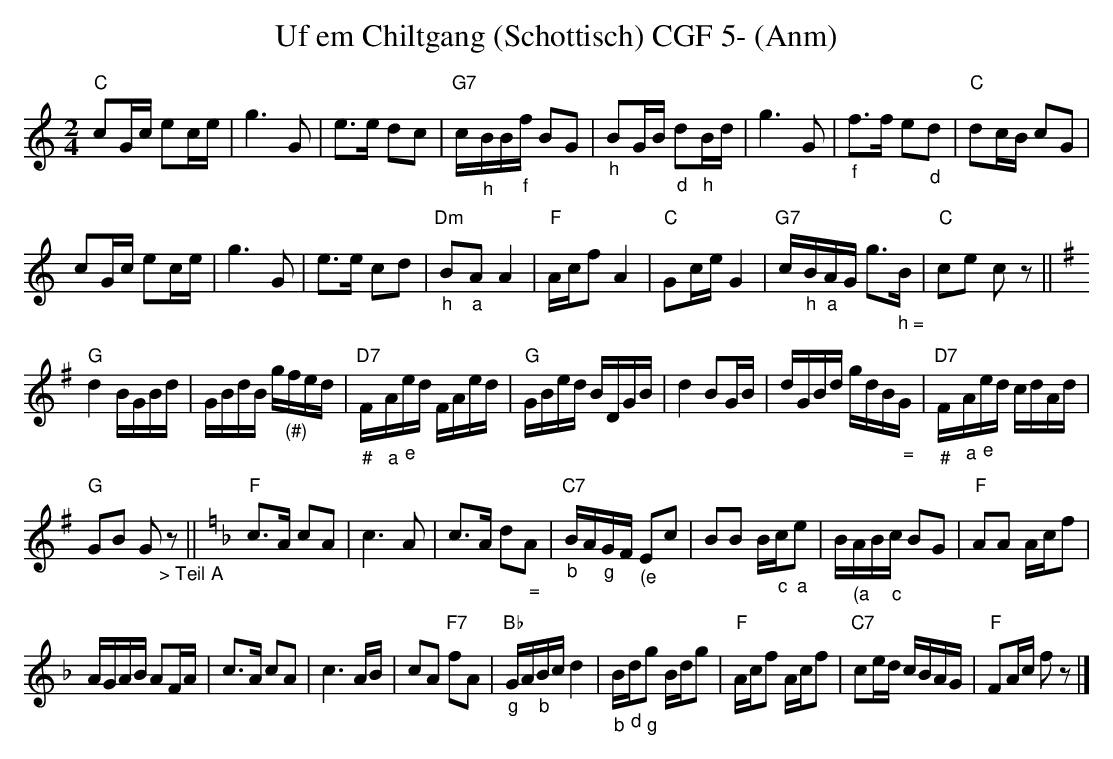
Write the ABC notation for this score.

X:1
T:Uf em Chiltgang (Schottisch) CGF 5- (Anm)
M:2/4
L:1/16
K:Cmaj%%MIDI gchordon
"C"c2Gc e2ce | g6G2 | e3e d2c2 | "G7"c"_h"BB"_f"f B2G2 | "_h"B2GB "_d"d2"_h"Bd | g6G2 | \
"_f"f3f e2"_d"d2 | "C"d2cB c2G2 |
c2Gc e2ce | g6G2 | e3e c2d2 | "Dm""_h"B2"_a"A2A4 | \
"F"Acf2A4 | "C"G2ceG4 | "G7"c"_h"B"_a"AG g3"_ h ="B | "C"c2e2 c2z2 || [K:Gmaj]
"G"d4 BGBd | GBdB g"_(#)"fed | \
"D7""_#"F"_a"A"_e"ed FAed | "G"GBed BDGB | d4B2GB | dGBd gdB"_ ="G | "D7""_#"F"_a"A"_e"ed cdAd |
"G"G2B2 G2"_> Teil A"z2 || [K:Fmaj] \
"F"c3A c2A2 | c6A2 | c3A d2"_ ="A2 | "C7""_b"BA"_g"GF "_(e"E2c2 | B2B2 B"_c"c"_a"e2 | \
B"_(a"AB"_c"c B2G2 | "F"A2A2 Acf2 |
AGAB A2FA | c3A c2A2 | c6AB | c2A2 "F7"f2A2 | \
"Bb""_g"GA"_b"Bc d4 | "_b"B"_d"d"_g"g2 Bdg2 | "F"Acf2 Acf2 | "C7"c2ed cBAG | "F"F2Ac f2z2 |]
